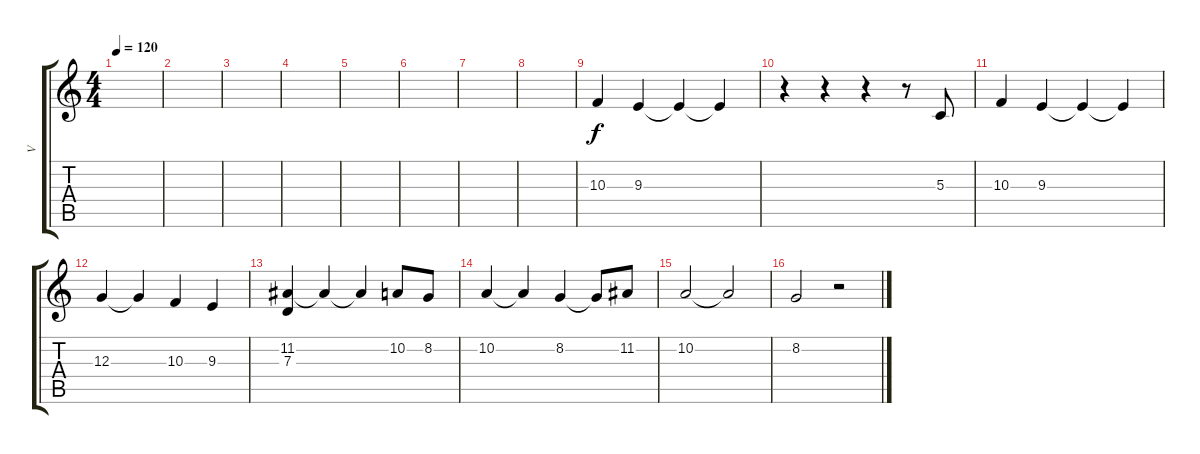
\track ("V" "V") {instrument lead2sawtooth}
\staff {score tabs}
\tuning (E4 B3 G3 D3 A2 D2) {hide}
\ts (4 4)
\tempo 120
\clef g2
\ks c
|
|
|
|
|
|
|
|
10.3.4 9.3.4 9.3{t}.4 9.3{t}.4 |
r.4 r.4 r.4 r.8 5.3.8 |
10.3.4 9.3.4 9.3{t}.4 9.3{t}.4 |
12.3.4 12.3{t}.4 10.3.4 9.3.4 |
(11.2 7.3).4 11.2{t}.4 11.2{t}.4 10.2.8 8.2.8 |
10.2.4 10.2{t}.4 8.2.4 8.2{t}.8 11.2.8 |
10.2.2 10.2{t}.2 |
8.2.2 r.2
